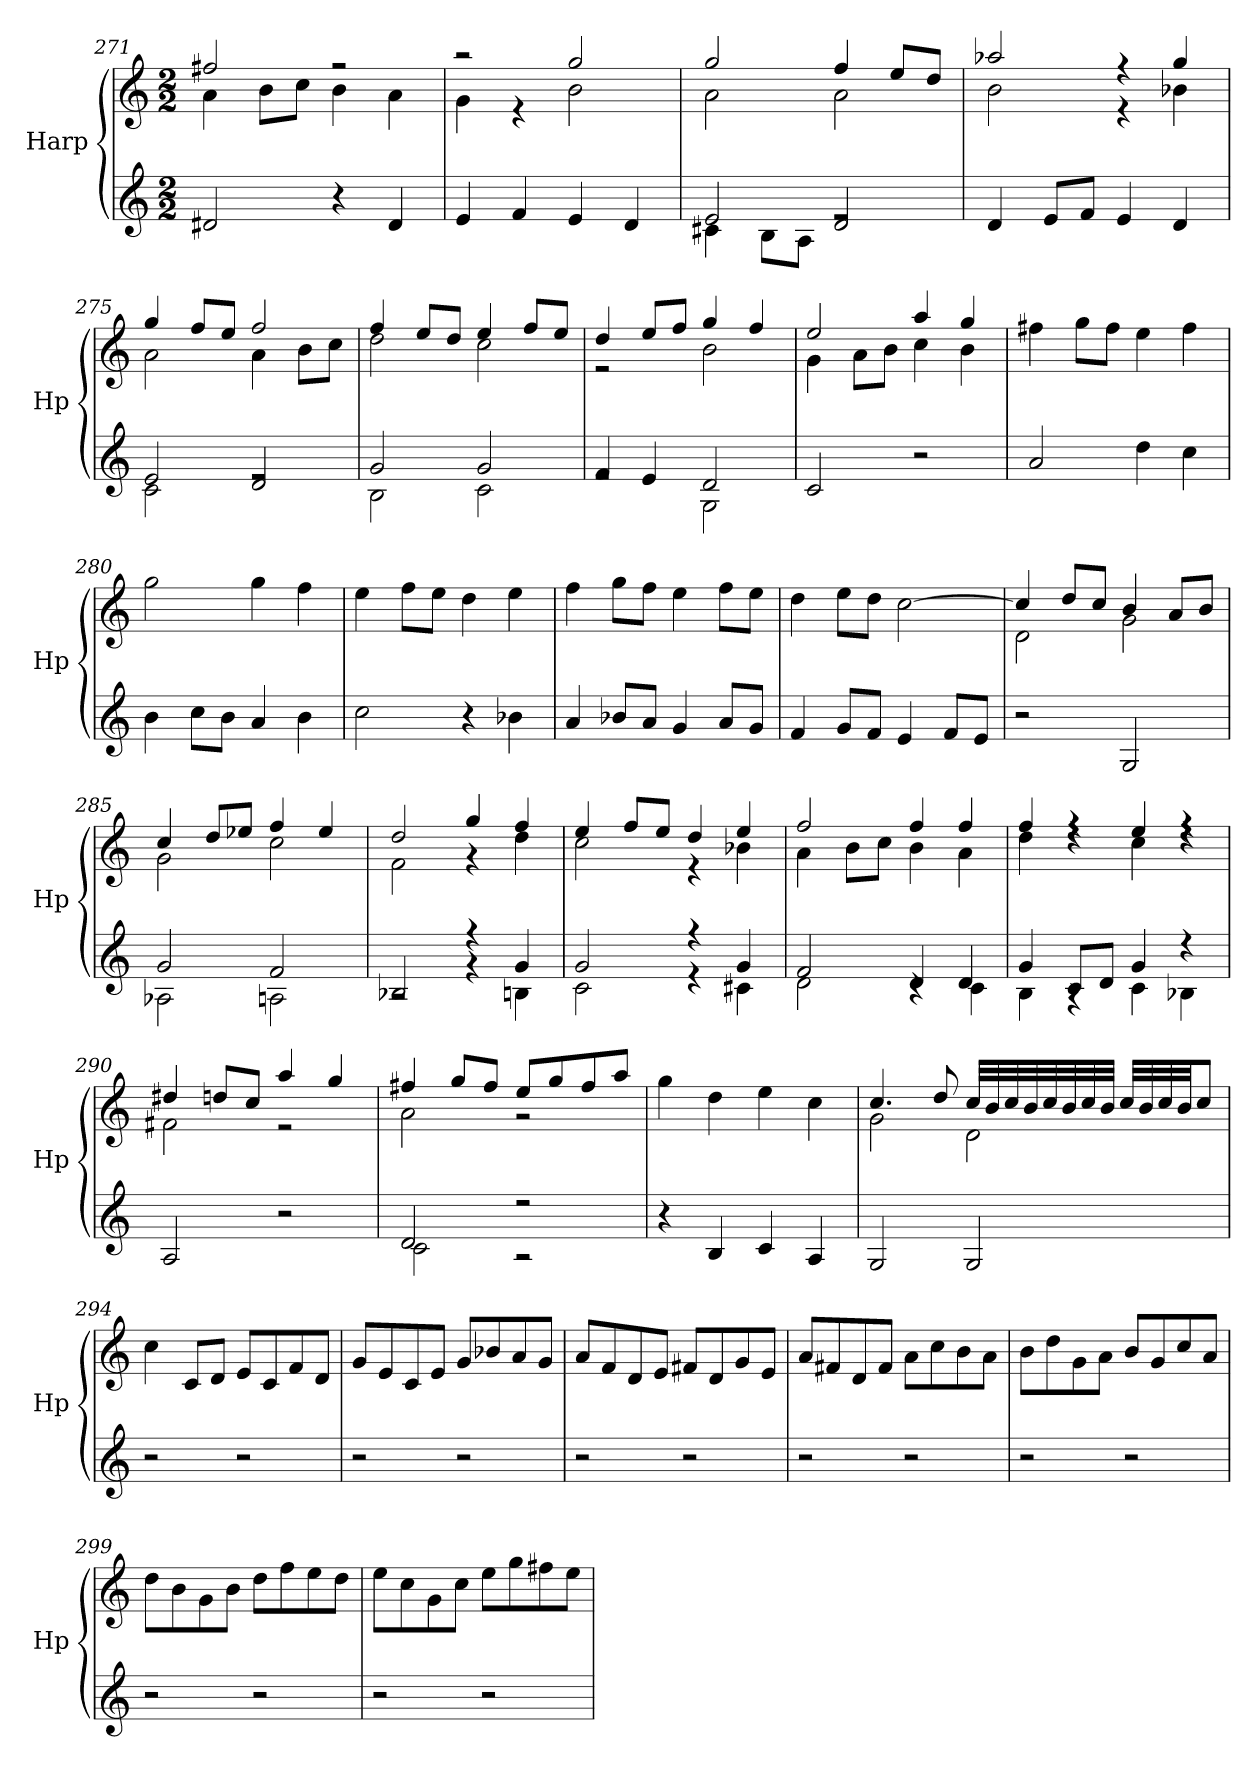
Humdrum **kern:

**kern	**kern
*part1	*part1
*staff2	*staff1
*I"Harp	*
*I'Hp	*
*clefG2	*clefG2
*k[]	*k[]
*M2/2	*M2/2
=271	=271
*	*^
2d#X/	2ff#X/	4a\
.	.	8b\L
.	.	8cc\J
4r	2r	4b\
4d#/	.	4a\
!!LO:LB:g=z	!!
=272	=272	=272
4e/	2r	4g\
4f/	.	4r
4e/	2gg/	2b\
4d/	.	.
=273	=273	=273
*^	*	*
2e/	4c#X\	2gg/	2a\
.	8B\L	.	.
.	8A\J	.	.
2d/	2re	4ff/	2a\
.	.	8ee/L	.
.	.	8dd/J	.
*v	*v	*	*
=274	=274	=274
4d/	2aa-X/	2b\
8e/L	.	.
8f/J	.	.
4e/	4rff	4r
4d/	4gg/	4b-X\
=275	=275	=275
*^	*	*
2e/	2c\	4gg/	2a\
.	.	8ff/L	.
.	.	8ee/J	.
2d/	2re	2ff/	4a\
.	.	.	8b\L
.	.	.	8cc\J
=276	=276	=276	=276
2g/	2B\	4ff/	2dd\
.	.	8ee/L	.
.	.	8dd/J	.
2g/	2c\	4ee/	2cc\
.	.	8ff/L	.
.	.	8ee/J	.
=277	=277	=277	=277
4f/	2re	4dd/	2r
4e/	.	8ee/L	.
.	.	8ff/J	.
2d/	2G\	4gg/	2b\
.	.	4ff/	.
*v	*v	*	*
=278	=278	=278
2c/	2ee/	4g\
.	.	8a\L
.	.	8b\J
2r	4aa/	4cc\
.	4gg/	4b\
*	*v	*v
!!LO:LB:g=z
=279	=279
2a/	4ff#X\
.	8gg\L
.	8ff#\J
4dd\	4ee\
4cc\	4ff#\
=280	=280
4b\	2gg\
8cc\L	.
8b\J	.
4a/	4gg\
4b\	4ff\
=281	=281
2cc\	4ee\
.	8ff\L
.	8ee\J
4r	4dd\
4b-X\	4ee\
=282	=282
4a/	4ff\
8b-X/L	8gg\L
8a/J	8ff\J
4g/	4ee\
8a/L	8ff\L
8g/J	8ee\J
=283	=283
4f/	4dd\
8g/L	8ee\L
8f/J	8dd\J
4e/	[2cc\
8f/L	.
8e/J	.
=284	=284
*	*^
2r	4cc/]	2d\
.	8dd/L	.
.	8cc/J	.
2G/	4b/	2g\
.	8a/L	.
.	8b/J	.
=285	=285	=285
*^	*	*
2g/	2A-X\	4cc/	2g\
.	.	8dd/L	.
.	.	8ee-X/J	.
2f/	2An\	4ff/	2cc\
.	.	4ee-/	.
!!LO:LB:g=z	!!
=286	=286	=286	=286
2B-X/	2rA	2dd/	2f\
4r	4rg	4gg/	4r
4g/	4Bn\	4ff/	4dd\
=287	=287	=287	=287
2g/	2c\	4ee/	2cc\
.	.	8ff/L	.
.	.	8ee/J	.
4r	4re	4dd/	4r
4g/	4c#X\	4ee/	4b-X\
=288	=288	=288	=288
2f/	2d\	2ff/	4a\
.	.	.	8b\L
.	.	.	8cc\J
4d/	4rc	4ff/	4b\
4d/	4c\	4ff/	4a\
=289	=289	=289	=289
4g/	4B\	4ff/	4dd\
8c/L	4rA	4r	4rdd
8d/J	.	.	.
4g/	4c\	4ee/	4cc\
4r	4B-X\	4r	4rdd
*v	*v	*	*
=290	=290	=290
2A/	4dd#X/	2f#X\
.	8ddn/L	.
.	8cc/J	.
2r	4aa/	2r
.	4gg/	.
=291	=291	=291
*^	*	*
2d/	2c\	4ff#X/	2a\
.	.	8gg/L	.
.	.	8ff#/J	.
2r	2r	8ee/L	2r
.	.	8gg/	.
.	.	8ff#/	.
.	.	8aa/J	.
*v	*v	*	*
*	*v	*v
=292	=292
4r	4gg\
4B/	4dd\
4c/	4ee\
4A/	4cc\
!!LO:LB:g=z
=293	=293
*	*^
2G/	4.cc/	2g\
.	8dd/	.
2G/	32cc/LLL	2d\
.	32b/	.
.	32cc/	.
.	32b/	.
.	32cc/	.
.	32b/	.
.	32cc/	.
.	32b/JJJ	.
.	32cc/LLL	.
.	32b/	.
.	32cc/	.
.	32b/JJ	.
.	8cc/J	.
*	*v	*v
=294	=294
2r	4cc\
.	8c/L
.	8d/J
2r	8e/L
.	8c/
.	8f/
.	8d/J
=295	=295
2r	8g/L
.	8e/
.	8c/
.	8e/J
2r	8g/L
.	8b-X/
.	8a/
.	8g/J
=296	=296
2r	8a/L
.	8f/
.	8d/
.	8e/J
2r	8f#X/L
.	8d/
.	8g/
.	8e/J
!!LO:LB:g=z
=297	=297
2r	8a/L
.	8f#X/
.	8d/
.	8f#/J
2r	8a\L
.	8cc\
.	8b\
.	8a\J
=298	=298
2r	8b\L
.	8dd\
.	8g\
.	8a\J
2r	8b/L
.	8g/
.	8cc/
.	8a/J
=299	=299
2r	8dd\L
.	8b\
.	8g\
.	8b\J
2r	8dd\L
.	8ff\
.	8ee\
.	8dd\J
=300	=300
2r	8ee\L
.	8cc\
.	8g\
.	8cc\J
2r	8ee\L
.	8gg\
.	8ff#X\
.	8ee\J
=	=
*-	*-
